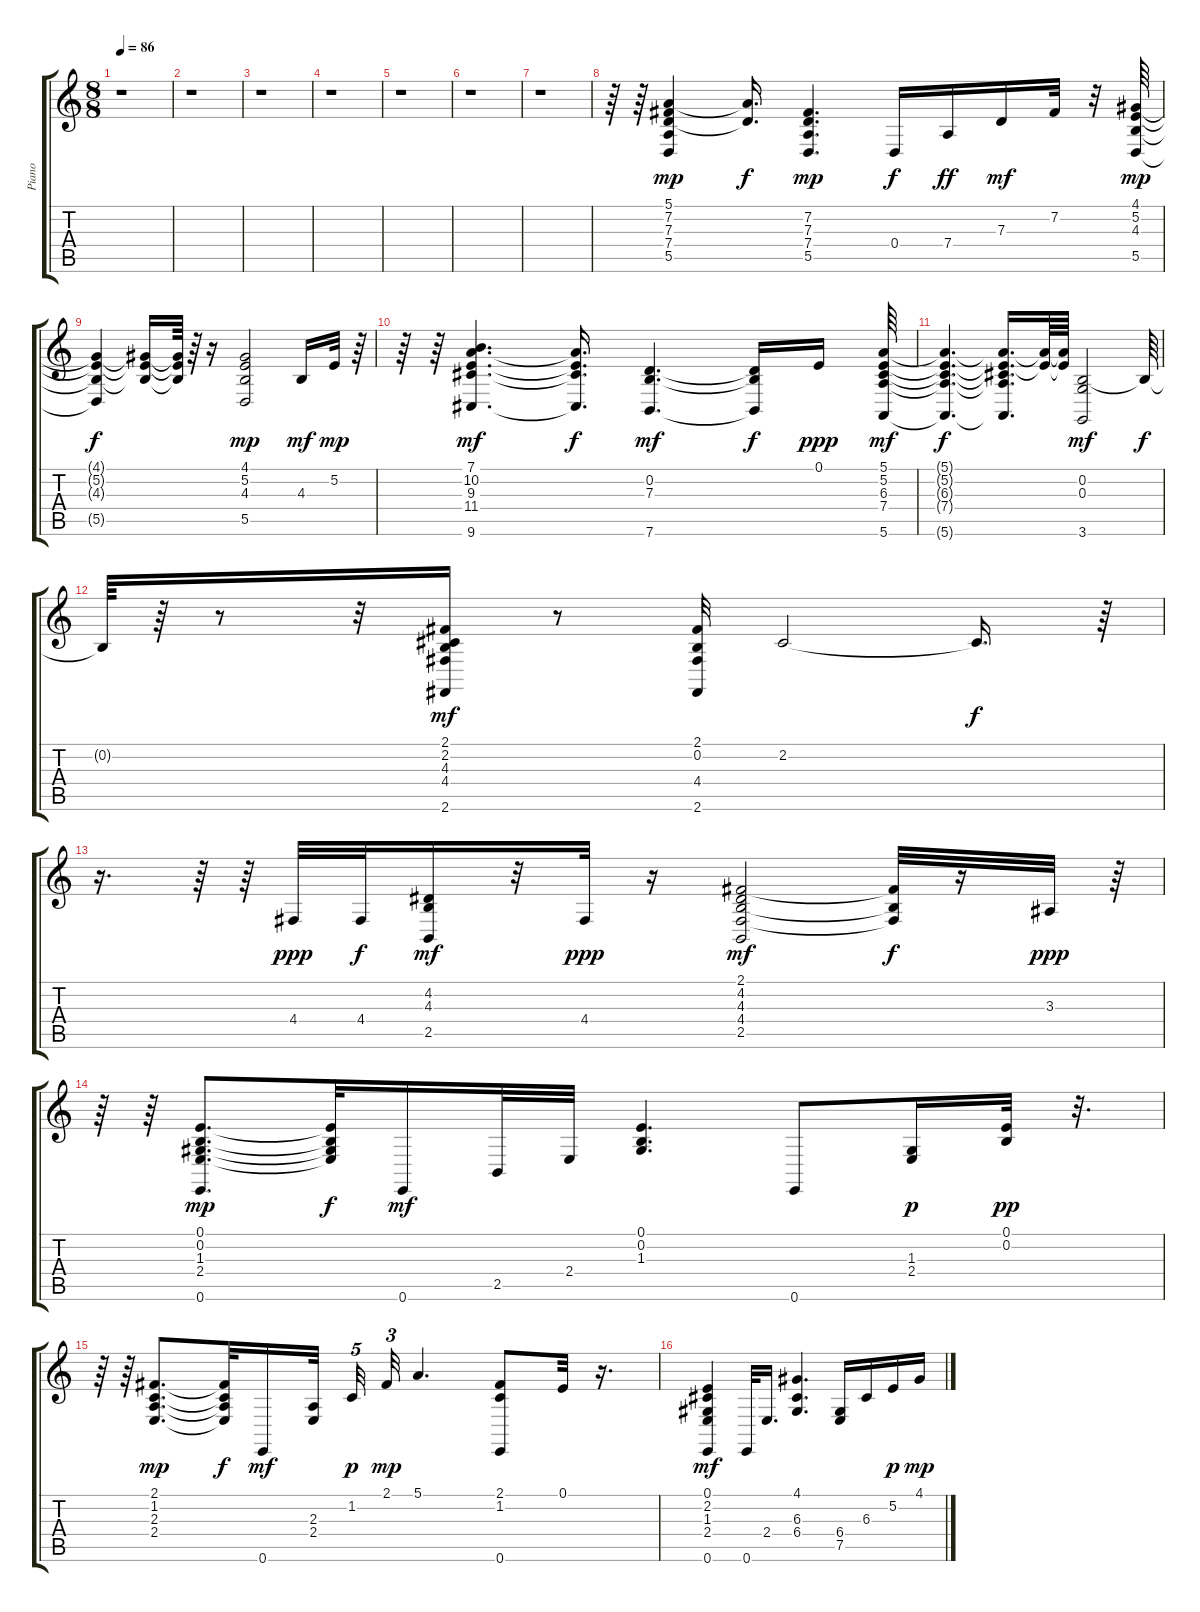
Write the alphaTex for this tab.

\track ("Piano" "Piano") {instrument brightacousticpiano}
\staff {score tabs}
\tuning (E4 B3 G3 D3 A2 E2) {hide}
\ts (8 8)
\tempo 86
\clef g2
\ks c
r.1{dy f} |
r.1 |
r.1 |
r.1 |
r.1 |
r.1 |
r.1 |
r.64 r.64 (5.1 7.2 7.3 7.4 5.5).4{dy mp} (5.1{t} 7.3{t}).16{d dy f} (7.2 7.3 7.4 5.5).4{d dy mp} 0.4.16{dy f} 7.4.16{dy ff} 7.3.16{dy mf} 7.2.32 r.32 (4.1 5.2 4.3 5.5).64{dy mp} |
(4.1{t} 5.2{t} 4.3{t} 5.5{t}).4{dy f} (4.1{t} 5.2{t} 4.3{t}).16 (4.1{t} 5.2{t} 4.3{t}).64 r.64 r.16 (4.1 5.2 4.3 5.5).2{dy mp} 4.3.16{dy mf} 5.2.32{dy mp} r.64 |
r.64 r.64 (7.1 10.2 9.3 11.4 9.6).4{d dy mf} (10.2{t} 9.3{t} 11.4{t} 9.6{t}).16{d dy f} (0.2 7.3 7.6).4{d dy mf} (0.2{t} 7.3{t} 7.6{t}).16{dy f} 0.1.16{dy ppp} (5.1 5.2 6.3 7.4 5.6).64{dy mf} |
(5.1{t} 5.2{t} 6.3{t} 7.4{t} 5.6{t}).4{d dy f} (5.1{t} 5.2{t} 6.3{t} 7.4{t} 5.6{t}).16{d} (5.1{t} 5.2{t}).64 (5.1{t} 5.2{t}).64 (0.2 0.3 3.6).2{dy mf} 0.2{t}.64{dy f} |
0.2{t}.64 r.64 r.8 r.32 (2.1 2.2 4.3 4.4 2.6).16{dy mf} r.8 (2.1 0.2 4.4 2.6).32 2.2.2 2.2{t}.16{d dy f} r.64 |
r.16{d} r.64 r.64 4.4.32{dy ppp} 4.4.32{dy f} (4.2 4.3 2.5).16{dy mf} r.32 4.4.32{dy ppp} r.16 (2.1 4.2 4.3 4.4 2.5).2{dy mf} (2.1{t} 4.3{t} 4.4{t}).32{dy f} r.16 3.3.32{dy ppp} r.64 |
r.64 r.64 (0.1 0.2 1.3 2.4 0.6).8{d dy mp} (0.1{t} 0.2{t} 1.3{t} 2.4{t}).32{dy f} 0.6.16{dy mf} 2.5.32 2.4.32 (0.1 0.2 1.3).4{d} 0.6.8 (1.3 2.4).16{dy p} (0.1 0.2).32{dy pp} r.32{d} |
r.64 r.64 (2.1 1.2 2.3 2.4).8{d dy mp} (2.1{t} 1.2{t} 2.3{t} 2.4{t}).32{dy f} 0.6.16{dy mf} (2.3 2.4).32 1.2.32{tu (5 4) dy p} 2.1.32{tu (3 2) dy mp} 5.1.4{d} (2.1 1.2 0.6).8 0.1.32 r.16{d} |
(0.1 2.2 1.3 2.4 0.6).4{dy mf} 0.6.32 2.4.16{d} (4.1 6.3 6.4).4{d} (6.4 7.5).16 6.3.16 5.2.16{dy p} 4.1.16{dy mp}
